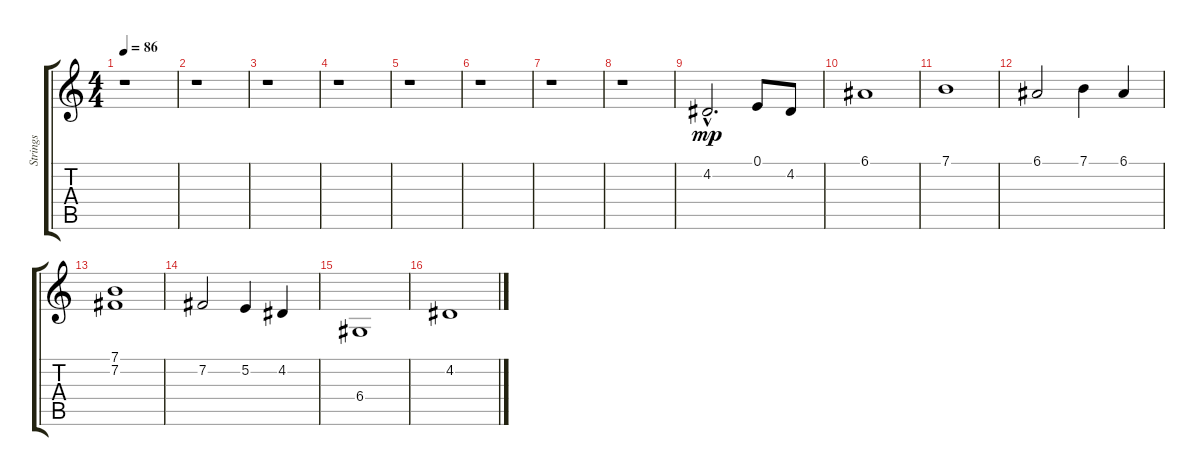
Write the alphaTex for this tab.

\track ("Strings" "Strings") {instrument stringensemble1}
\staff {score tabs}
\tuning (E4 B3 G3 D3 A2 E2) {hide}
\ts (4 4)
\tempo 86
\clef g2
\ks c
r.1{dy mp instrument stringensemble1} |
r.1 |
r.1 |
r.1 |
r.1 |
r.1 |
r.1 |
r.1 |
4.2{hac}.2{d} 0.1.8 4.2.8 |
6.1.1 |
7.1.1 |
6.1.2 7.1.4 6.1.4 |
(7.1 7.2).1 |
7.2.2 5.2.4 4.2.4 |
6.4.1 |
4.2.1
